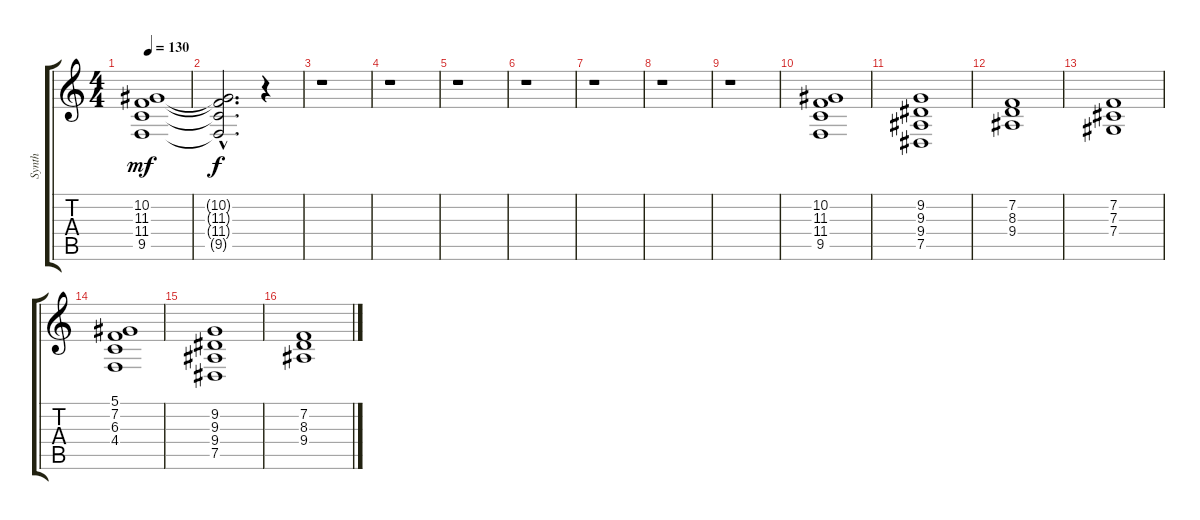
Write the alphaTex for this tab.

\track ("Synth" "Synth") {instrument synthbrass1}
\staff {score tabs}
\tuning (Eb4 Bb3 Gb3 Db3 Ab2 Eb2) {hide}
\ts (4 4)
\tempo 130
\clef g2
\ks c
(10.2 11.3 11.4 9.5).1{dy mf} |
(10.2{hac t} 11.3{hac t} 11.4{hac t} 9.5{hac t}).2{d dy f} r.4 |
r.1 |
r.1 |
r.1 |
r.1 |
r.1 |
r.1 |
r.1 |
(10.2 11.3 11.4 9.5).1 |
(9.2 9.3 9.4 7.5).1 |
(7.2 8.3 9.4).1 |
(7.2 7.3 7.4).1 |
(5.1 7.2 6.3 4.4).1 |
(9.2 9.3 9.4 7.5).1 |
(7.2 8.3 9.4).1
